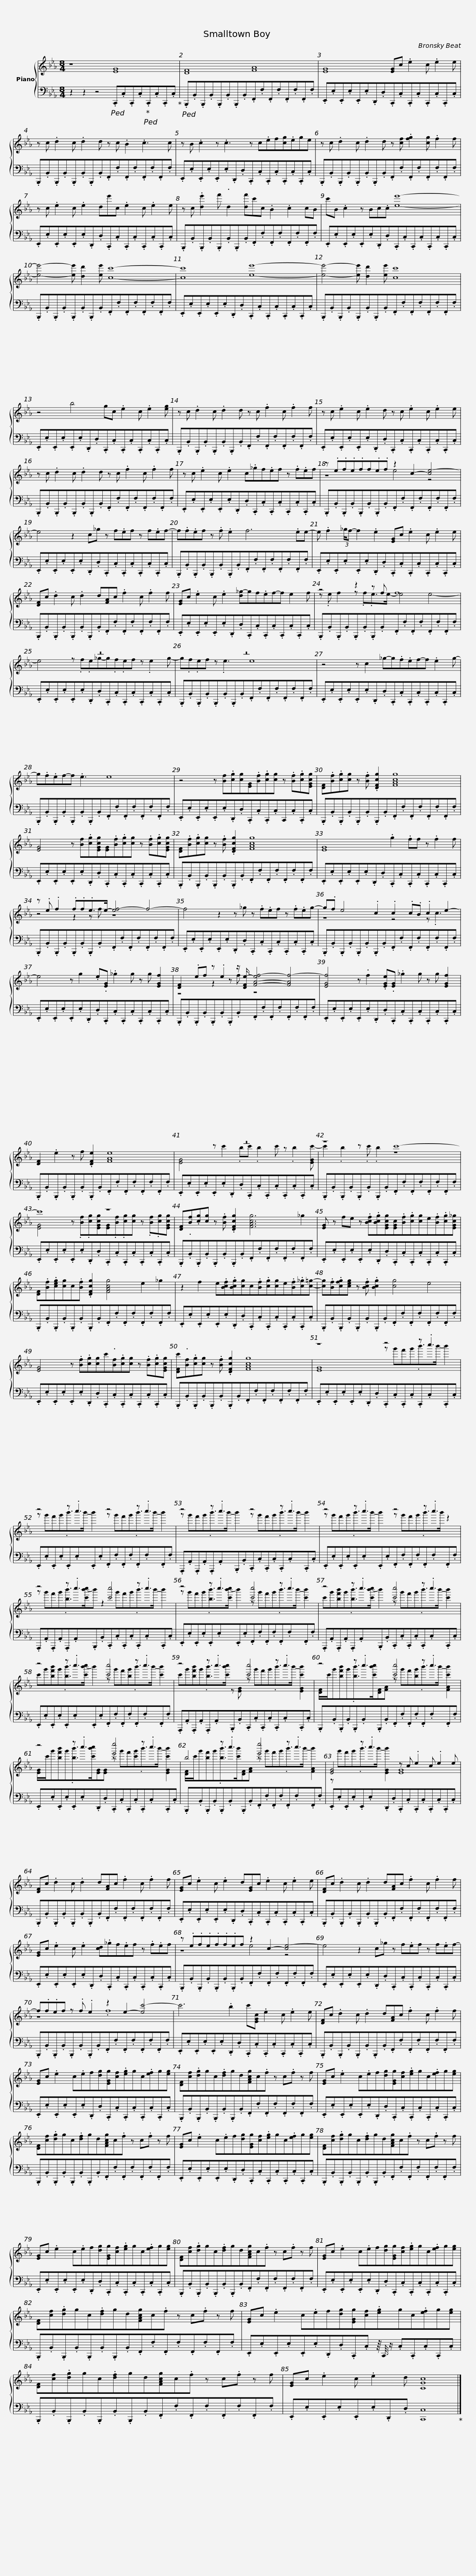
X:1
%%score { ( 1 3 ) | 2 }
L:1/8
M:8/4
I:linebreak $
K:Eb
V:1 treble
V:3 treble
V:2 bass
V:1
 z8 [EG]8 | [DF]8 [FA]8 | [EG]8 [EG]c .e2 c .e2 e |$ z c .d2 c .d2 d z c .B2 .c3 c | z B .c2 z .c3 z c.ef[cg].ege | %5
 z c .d2 c .d2 d z [cf] .[fg]2 [cg] .f2 f |$ z c .e2 c .e2 de'-c .e2 c .e2 e | z c .[de']2 f'- .d2 [df']c'-c .B2 .c2 cB | c'B .c2 z Bc.c [ee']8- |$ [ee']4- [ee'] [dd']2 [ee'] [cc']8- | %10
 [cc']8 [ee']8- | [ee']4- [ee'] [dd']2 [ee'] [cc']8 |$ z4 b4 g-c .e2 c .e2 [eg] | z c .d2 c .d2 d z c .f2 c .f2 f | z c .e2 c .e2 d z c .e2 c .e2 e |$ %15
 z c .d2 c .d2 d z c .f2 c .f2 f | z c .e2 c .e2 c._gf.ef z .f.ef | z .e.f.e.ff.e.f z2 c2- [ce-]4 |$ e4 z2 c_g z f.ef z f.ef- | f.f.ef z .f .e2 f6 .ee- | %20
 e .f2 (3:2:2_g/f- f2 .e2 [EG]c .e2 c .e2 e |$ [DF]c .d2 c .d2 d[FA]c .f2 c .f2 f | [EG]c .e2 c .e2 [d_g-]gf.ef-f e2 f | z4 z2 z f f8 |$ z16 | %25
 z16 | z4 z c2 _g-g.f.ef-f .e2 g- |$ g.f.ef-f .e3 e8 | z4 z [Bf].[cg][cg][EG]-.[Bf].[cg][cg] z .[Bf].[cg][EGcg] | [DF]-.[Bf].[cg][cg] z .[Bf] .[DFcg]2 [FAcg]8 |$ %30
 [EG]4- z [Bf].[cg][EGcg][EG]-.[Bf].[cg][cg] z .[Bf].[cg][EGcg] | [DF]-.[Bf].[cg][cg] z .[Bf] .[DFcg]2 [FAcg]8 | [EG]8 .g2 .ff z .f2 f |$ z .e .f2 .f.f.e>e- [ef-]4 f4- | f4 z2 z _g z .f.ef z .f.eg- | %35
 g.f e4 .c2 .c2 .c.B .c2 e2- |$ e4 z g2 .e.[EG]- ._g2 g z g [EGf]2 | [DF]2- .ef z .e2 z/ [DFe-]/ [F-A-ef-]4 [FAf-]4 |$ [E-G-f]4 z .f2 .[EGe].[EG]- ._g2 g z g [EGf]2 | [DF]2- .e2 z f .[DFe]2 [FAe]8 | %40
 z16 |$ z8 c'8- | c'8 z8 | [DF]-.[Bf].[cg][cg] z .[Bf] .[DFcg]2 [FAcg]6 _g2 |$ [EG]- z fe z .[Bcf].[Bcg][EGcg][E-G-c].[Bf].[cg][cg]e.[Bf].[cg][EGc_g] | %45
 [DF]-.[Bf].[ceg][cg]c.[Bf] .[DFcg]2 [FAcg]4 e2 _g2 |$ z2 f2 e.[Bcf].[Bcg][cg]c.[Bf].[cg][cg]e.[Bf].[c_g][c=g]- | [cg].[Bf].[cfg][ceg] z .[Bcf] .[Bcg]2 [cg]4 e4 |$ [EG]4- z .[Bf].[cg][cg]c'-.[Bf].[cg][cg] z .[Bf].[cg][EGcg] | [D-F-c'].[Bf].[cg][cg] z .[Bf] .[DFcg]2 [FAcg]8 |$ %50
 z8 z4 z .c''3 | z4 z .c''3 z4 z .c''3 |$ z4 z .c''3 z4 z .c''3 | z4 z .c''3 z4 z .c''3 |$ z4 z .c''3 [c'c'']4 z .c''3 | %55
 z4 z .c''3 [c'c'']4 z .c''3 |$ z4 z .c''3 [c'c'']4 z .c''3 |$ z4 z .c''3 [c'c'']4 z .c''3 | z4 z .c''3 [c'c'']4 z .c''3 |$ z4 z .c''3 [c'c'']4 z .c''3 |$ %60
 z4 z .c''3 [e'e'']4 z .c''3 |$ b4 z .c''3 [e'e'']4 z .c''3 | [EG]4- z .c''3 z c .e2 c .e2 e |$ [DF]c .d2 c .d2 d[FA]c .f2 c .f2 f | [EG]c .e2 c .e2 d[EG]c .e2 c .e2 e | %65
 [DF]c .d2 c .d2 d[FA]c .f2 c .f2 f |$ [EG]c .e2 c .e2 [cd]._gf.ef z .f.ef | z .e.f.e.f.f.ef z2 c2- [ce-]4 | e4 z2 c_g z f.ef z f.ef- |$ f.f.ef z .f .e2 z2 e2- [ec'-]4 | %70
 c'6 .b2 c'[EGc] .e2 c .e2 e | [DF]c .d2 c .d2 d[FA]c .f2 c .f2 f |$ [EG]c .e2 c.ef[dg][EGg][cf].[eg]gc.[ef]g[eg] | [DF][cf].[dg]gc.[df]gd[FAcg]c.f z c.f z f | [EG]c .e2 c.ef[dg][EGg][cf].[eg]gc.[ef]g[eg] |$ %75
 [DF][cf].[dg]gc.[df]gd[FAcg]c.f z c.f z f | [EG]c .e2 c.ef[dg][EGg][cf].[eg]gc.[ef]g[eg] | [DF][cf].[dg]gc.[df]gd[FAcg]c.f z c.f z f |$ [EG]c .e2 c.ef[dg][EGg][cf].[eg]gc.[ef]g[eg] | [DF][cf].[dg]gc.[df]gd[FAcg]c.f z c.f z f | %80
 [EG]c .e2 c.ef[dg][EGg][cf].[eg]gc.[ef]g[eg] |$ [DF][cf].[dg]gc.[df]gd[FAcg]c.f z c.f z f | [EG]c .e2 c.ef[dg][EGg][cf].[eg]gc.[ef]g[eg] |$ [DF][cf].[dg]gc.[df]gd[FAcg]c.f z c.f z f | [EG]c .e2 c .e2 d [CGc]8 |] %85
V:2
 z2 z2 z4!ped! .C,,.C,.C,,.C,!ped-up!!ped!.C,,.C,.C,,.C,!ped-up! |!ped! .B,,,.B,,.B,,,.B,,.B,,,.B,,.B,,,.B,,.F,,.F,.F,,.F,.F,,.F,.F,,.F, | .E,,.E,.E,,.E,.E,,.E,.D,,.D,.C,,.C,.C,,.C,.C,,.C,.C,,.C, |$ .B,,,.B,,.B,,,.B,,.B,,,.B,,.B,,,.B,,.F,,.F,.F,,.F,.F,,.F,.F,,.F, | .E,,.E,.E,,.E,.E,,.E,.D,,.D,.C,,.C,.C,,.C,.C,,.C,.C,,.C, | %5
 .B,,,.B,,.B,,,.B,,.B,,,.B,,.B,,,.B,,.F,,.F,.F,,.F,.F,,.F,.F,,.F, |$ .E,,.E,.E,,.E,.E,,.E,.D,,.D,.C,,.C,.C,,.C,.C,,.C,.C,,.C, | .B,,,.B,,.B,,,.B,,.B,,,.B,,.B,,,.B,,.F,,.F,.F,,.F,.F,,.F,.F,,.F, | .E,,.E,.E,,.E,.E,,.E,.D,,.D,.C,,.C,.C,,.C,.C,,.C,.C,,.C, |$ .B,,,.B,,.B,,,.B,,.B,,,.B,,.B,,,.B,,.F,,.F,.F,,.F,.F,,.F,.F,,.F, | %10
 .E,,.E,.E,,.E,.E,,.E,.D,,.D,.C,,.C,.C,,.C,.C,,.C,.C,,.C, | .B,,,.B,,.B,,,.B,,.B,,,.B,,.B,,,.B,,.F,,.F,.F,,.F,.F,,.F,.F,,.F, |$ .E,,.E,.E,,.E,.E,,.E,.D,,.D,.C,,.C,.C,,.C,.C,,.C,.C,,.C, | .B,,,.B,,.B,,,.B,,.B,,,.B,,.B,,,.B,,.F,,.F,.F,,.F,.F,,.F,.F,,.F, | .E,,.E,.E,,.E,.E,,.E,.D,,.D,.C,,.C,.C,,.C,.C,,.C,.C,,.C, |$ %15
 .B,,,.B,,.B,,,.B,,.B,,,.B,,.B,,,.B,,.F,,.F,.F,,.F,.F,,.F,.F,,.F, | .E,,.E,.E,,.E,.E,,.E,.D,,.D,.C,,.C,.C,,.C,.C,,.C,.C,,.C, | .B,,,.B,,.B,,,.B,,.B,,,.B,,.B,,,.B,,.F,,.F,.F,,.F,.F,,.F,.F,,.F, |$ .E,,.E,.E,,.E,.E,,.E,.D,,.D,.C,,.C,.C,,.C,.C,,.C,.C,,.C, | .B,,,.B,,.B,,,.B,,.B,,,.B,,.B,,,.B,,.F,,.F,.F,,.F,.F,,.F,.F,,.F, | %20
 .E,,.E,.E,,.E,.E,,.E,.D,,.D,.C,,.C,.C,,.C,.C,,.C,.C,,.C, |$ .B,,,.B,,.B,,,.B,,.B,,,.B,,.B,,,.B,,.F,,.F,.F,,.F,.F,,.F,.F,,.F, | .E,,.E,.E,,.E,.E,,.E,.D,,.D,.C,,.C,.C,,.C,.C,,.C,.C,,.C, | .B,,,.B,,.B,,,.B,,.B,,,.B,,.B,,,.B,,.F,,.F,.F,,.F,.F,,.F,.F,,.F, |$ .E,,.E,.E,,.E,.E,,.E,.D,,.D,.C,,.C,.C,,.C,.C,,.C,.C,,.C, | %25
 .B,,,.B,,.B,,,.B,,.B,,,.B,,.B,,,.B,,.F,,.F,.F,,.F,.F,,.F,.F,,.F, | .E,,.E,.E,,.E,.E,,.E,.D,,.D,.C,,.C,.C,,.C,.C,,.C,.C,,.C, |$ .B,,,.B,,.B,,,.B,,.B,,,.B,,.B,,,.B,,.F,,.F,.F,,.F,.F,,.F,.F,,.F, | .E,,.E,.E,,.E,.E,,.E,.D,,.D,.C,,.C,.C,,.C,C,,.C,.C,,.C, | .B,,,.B,,.B,,,.B,,.B,,,.B,,.B,,,.B,,.F,,.F,.F,,.F,.F,,.F,.F,,.F, |$ %30
 .E,,.E,.E,,.E,.E,,.E,.D,,.D,.C,,.C,.C,,.C,.C,,.C,.C,,.C, | .B,,,.B,,.B,,,.B,,.B,,,.B,,.B,,,.B,,.F,,.F,.F,,.F,.F,,.F,.F,,.F, | .E,,.E,.E,,.E,.E,,.E,.D,,.D,.C,,.C,.C,,.C,.C,,.C,.C,,.C, |$ .B,,,.B,,.B,,,.B,,.B,,,.B,,.B,,,.B,,.F,,.F,.F,,.F,.F,,.F,.F,,.F, | .E,,.E,.E,,.E,.E,,.E,.D,,.D,.C,,.C,.C,,.C,.C,,.C,.C,,.C, | %35
 .B,,,.B,,.B,,,.B,,.B,,,.B,,.B,,,.B,,.F,,.F,.F,,.F,.F,,.F,.F,,.F, |$ .E,,.E,.E,,.E,.E,,.E,.D,,.D,.C,,.C,.C,,.C,.C,,.C,.C,,.C, | .B,,,.B,,.B,,,.B,,.B,,,.B,,.B,,,.B,,.F,,.F,.F,,.F,.F,,.F,.F,,.F, |$ .E,,.E,.E,,.E,.E,,.E,.D,,.D,.C,,.C,.C,,.C,.C,,.C,.C,,.C, | .B,,,.B,,.B,,,.B,,.B,,,.B,,.B,,,.B,,.F,,.F,.F,,.F,.F,,.F,.F,,.F, | %40
 .E,,.E,.E,,.E,.E,,.E,.D,,.D,.C,,.C,.C,,.C,.C,,.C,.C,,.C, |$ .B,,,.B,,.B,,,.B,,.B,,,.B,,.B,,,.B,,.F,,.F,.F,,.F,.F,,.F,.F,,.F, | .E,,.E,.E,,.E,.E,,.E,.D,,.D,.C,,.C,.C,,.C,.C,,.C,.C,,.C, | .B,,,.B,,.B,,,.B,,.B,,,.B,,.B,,,.B,,.F,,.F,.F,,.F,.F,,.F,.F,,.F, |$ .E,,.E,.E,,.E,.E,,.E,.D,,.D,.C,,.C,.C,,.C,.C,,.C,.C,,.C, | %45
 .B,,,.B,,.B,,,.B,,.B,,,.B,,.B,,,.B,,.F,,.F,.F,,.F,.F,,.F,.F,,.F, |$ .E,,.E,.E,,.E,.E,,.E,.D,,.D,.C,,.C,.C,,.C,.C,,.C,.C,,.C, | .B,,,.B,,.B,,,.B,,.B,,,.B,,.B,,,.B,,.F,,.F,.F,,.F,.F,,.F,.F,,.F, |$ .E,,.E,.E,,.E,.E,,.E,.D,,.D,.C,,.C,.C,,.C,.C,,.C,.C,,.C, | .B,,,.B,,.B,,,.B,,.B,,,.B,,.B,,,.B,,.F,,.F,.F,,.F,.F,,.F,.F,,.F, |$ %50
 .E,,.E,.E,,.E,.E,,.E,.D,,.D,.C,,.C,.C,,.C,.C,,.C,.C,,.C, | .E,,.E,.E,,.E,.E,,.E,.E,,.E,.F,,.F,.F,,.F,.F,,.F,.F,,.F, |$ .A,,,.A,,.A,,,.A,,.A,,,.A,,.B,,,.B,,.C,,.C,.C,,.C,.C,,.C,.C,,.C, | .E,,.E,.E,,.E,.E,,.E,.E,,.E,.F,,.F,.F,,.F,.F,,.F,.F,,.F, |$ .A,,,.A,,.A,,,.A,,.A,,,.A,,.B,,,.B,,.C,,.C,.C,,.C,.C,,.C,.C,,.C, | %55
 .E,,.E,.E,,.E,.E,,.E,.E,,.E,.F,,.F,.F,,.F,.F,,.F,.F,,.F, |$ .A,,,.A,,.A,,,.A,,.A,,,.A,,.B,,,.B,,.C,,.C,.C,,.C,.C,,.C,.C,,.C, |$ .E,,.E,.E,,.E,.E,,.E,.E,,.E,.F,,.F,.F,,.F,.F,,.F,.F,,.F, | .A,,,.A,,.A,,,.A,,.A,,,.A,,.B,,,.B,,.C,,.C,.C,,.C,.C,,.C,.C,,.C, |$ .B,,,.B,,.B,,,.B,,.B,,,.B,,.B,,,.B,,.F,,.F,.F,,.F,.F,,.F,.F,,.F, |$ %60
 .E,,.E,.E,,.E,.E,,.E,.D,,.D,.C,,.C,.C,,.C,.C,,.C,.C,,.C, |$ .B,,,.B,,.B,,,.B,,.B,,,.B,,.B,,,.B,,.F,,.F,.F,,.F,.F,,.F,.F,,.F, | .E,,.E,.E,,.E,.E,,.E,.D,,.D,.C,,.C,.C,,.C,.C,,.C,.C,,.C, |$ .B,,,.B,,.B,,,.B,,.B,,,.B,,.B,,,.B,,.F,,.F,.F,,.F,.F,,.F,.F,,.F, | .E,,.E,.E,,.E,.E,,.E,.D,,.D,.C,,.C,.C,,.C,.C,,.C,.C,,.C, | %65
 .B,,,.B,,.B,,,.B,,.B,,,.B,,.B,,,.B,,.F,,.F,.F,,.F,.F,,.F,.F,,.F, |$ .E,,.E,.E,,.E,.E,,.E,.D,,.D,.C,,.C,.C,,.C,.C,,.C,.C,,.C, | .B,,,.B,,.B,,,.B,,.B,,,.B,,.B,,,.B,,.F,,.F,.F,,.F,.F,,.F,.F,,.F, | .E,,.E,.E,,.E,.E,,.E,.D,,.D,.C,,.C,.C,,.C,.C,,.C,.C,,.C, |$ .B,,,.B,,.B,,,.B,,.B,,,.B,,.B,,,.B,,.F,,.F,.F,,.F,.F,,.F,.F,,.F, | %70
 .E,,.E,.E,,.E,.E,,.E,.D,,.D,.C,,.C,.C,,.C,.C,,.C,.C,,.C, | .B,,,.B,,.B,,,.B,,.B,,,.B,,.B,,,.B,,.F,,.F,.F,,.F,.F,,.F,.F,,.F, |$ .E,,.E,.E,,.E,.E,,.E,.D,,.D,.C,,.C,.C,,.C,.C,,.C,.C,,.C, | .B,,,.B,,.B,,,.B,,.B,,,.B,,.B,,,.B,,.F,,.F,.F,,.F,.F,,.F,.F,,.F, | .E,,.E,.E,,.E,.E,,.E,.D,,.D,.C,,.C,.C,,.C,.C,,.C,.C,,.C, |$ %75
 .B,,,.B,,.B,,,.B,,.B,,,.B,,.B,,,.B,,.F,,.F,.F,,.F,.F,,.F,.F,,.F, | .E,,.E,.E,,.E,.E,,.E,.D,,.D,.C,,.C,.C,,.C,.C,,.C,.C,,.C, | .B,,,.B,,.B,,,.B,,.B,,,.B,,.B,,,.B,,.F,,.F,.F,,.F,.F,,.F,.F,,.F, |$ .E,,.E,.E,,.E,.E,,.E,.D,,.D,.C,,.C,.C,,.C,.C,,.C,.C,,.C, | .B,,,.B,,.B,,,.B,,.B,,,.B,,.B,,,.B,,.F,,.F,.F,,.F,.F,,.F,.F,,.F, | %80
 .E,,.E,.E,,.E,.E,,.E,.D,,.D,.C,,.C,.C,,.C,.C,,.C,.C,,.C, |$ .B,,,.B,,.B,,,.B,,.B,,,.B,,.B,,,.B,,.F,,.F,.F,,.F,.F,,.F,.F,,.F, | .E,,.E,.E,,.E,.E,,.E,.D,,.D,.C,,.C, z/8 C,,3/8 z/ .C,.C,,.C,.C,,.C, |$ .B,,,.B,,.B,,,.B,,.B,,,.B,,.B,,,.B,,.F,,.F,.F,,.F,.F,,.F,.F,,.F, | .E,,.E,.E,,.E,.E,,.E,.D,,.D, [C,,C,]8!ped-up! |] %85
V:3
 x16 | x16 | x16 |$ x16 | x16 | %5
 x16 |$ x16 | x16 | x16 |$ x16 | %10
 x16 | x16 |$ x16 | x16 | x16 |$ %15
 x16 | x16 | z8 e4 z4 |$ x16 | x16 | %20
 x16 |$ x16 | x16 | z .e f2 z .f.e>e- e4 e4- |$ e4 z .f.e_g-g.f.ef z .e2 g- | %25
 g.f.ef z .e3 e8 | x16 |$ x16 | x16 | x16 |$ %30
 x16 | x16 | x16 |$ z4 z2 z f z8 | x16 | %35
 z8 z4 z .c3 |$ x16 | z4 z2 z f z8 |$ x16 | x16 | %40
 [EG]4- z c'2 .bc' .b2 c' z .b2 [EGc'-] |$ c'2 .b2 z .c' .b2 z8 | [EG]4- z .[Bf].[cg][EGcg][EG]-.[Bf].[cg][cg] z .[Bf].[cg][EGcg] | x16 |$ x16 | %45
 x16 |$ x16 | x16 |$ x16 | x16 |$ %50
 [EG]8 z g'f'g'.b'>b'- b'2 | z g'f'g'.b'>b'- b'2 z g'f'g'.b'>b'- b'2 |$ z g'f'g'.b'>b'- b'2 z g'f'g'.b'>b'- b'2 | z g'f'g'.b'>b'- b'2 z g'f'g'.b'>b' z2 |$ z g'f'g'.[bb']>[c'b'-c'']b' z2 g'f'g'.b'>b'- b'2 | %55
 z g'f'g'.[bb']>[c'b'-c''] b'2 z g'f'g'.b'>b'- [c'b']2 |$ c'g'[bf'b']g'.[bb']>[c'b'-c''] b'2 z g'f'g'.b'>b'- [c'b']2 |$ c'g'[bf'b']g'.[bb']>[c'b'-c''] b'2 z g'f'[bg'].b'>b'- [c'b']2 | c'g'[bf'b']g'.[bb']>[c'b'c''] z [EG]- z g'f'g'.b'>b'- [EGc'b']2 |$ [DF]/-c'/g'[bf'b']g'.[bb']>[c'b'c''][DF][FA]- z g'f'[bg'].b'>b'- [FAc'b']2 |$ %60
 [EG]/-c'/g'[bf'b']g'.[bb']>[c'b'c''][EG][EG]- z g'f'[c'g'].b'>b'- [EGc'b']2 |$ [DF]/-c'/g'[bf']g'.[bb']>[c'b'][DF][FA]- z g'f'g'.b'>b'- [FAb']2 | z g'f'g'.b'>b'- [EGb']2 [EG]8 |$ x16 | x16 | %65
 x16 |$ x16 | z8 e4 z4 | x16 |$ z8 .f8 | %70
 x16 | x16 |$ x16 | x16 | x16 |$ %75
 x16 | x16 | x16 |$ x16 | x16 | %80
 x16 |$ x16 | x16 |$ x16 | x16 |] %85
